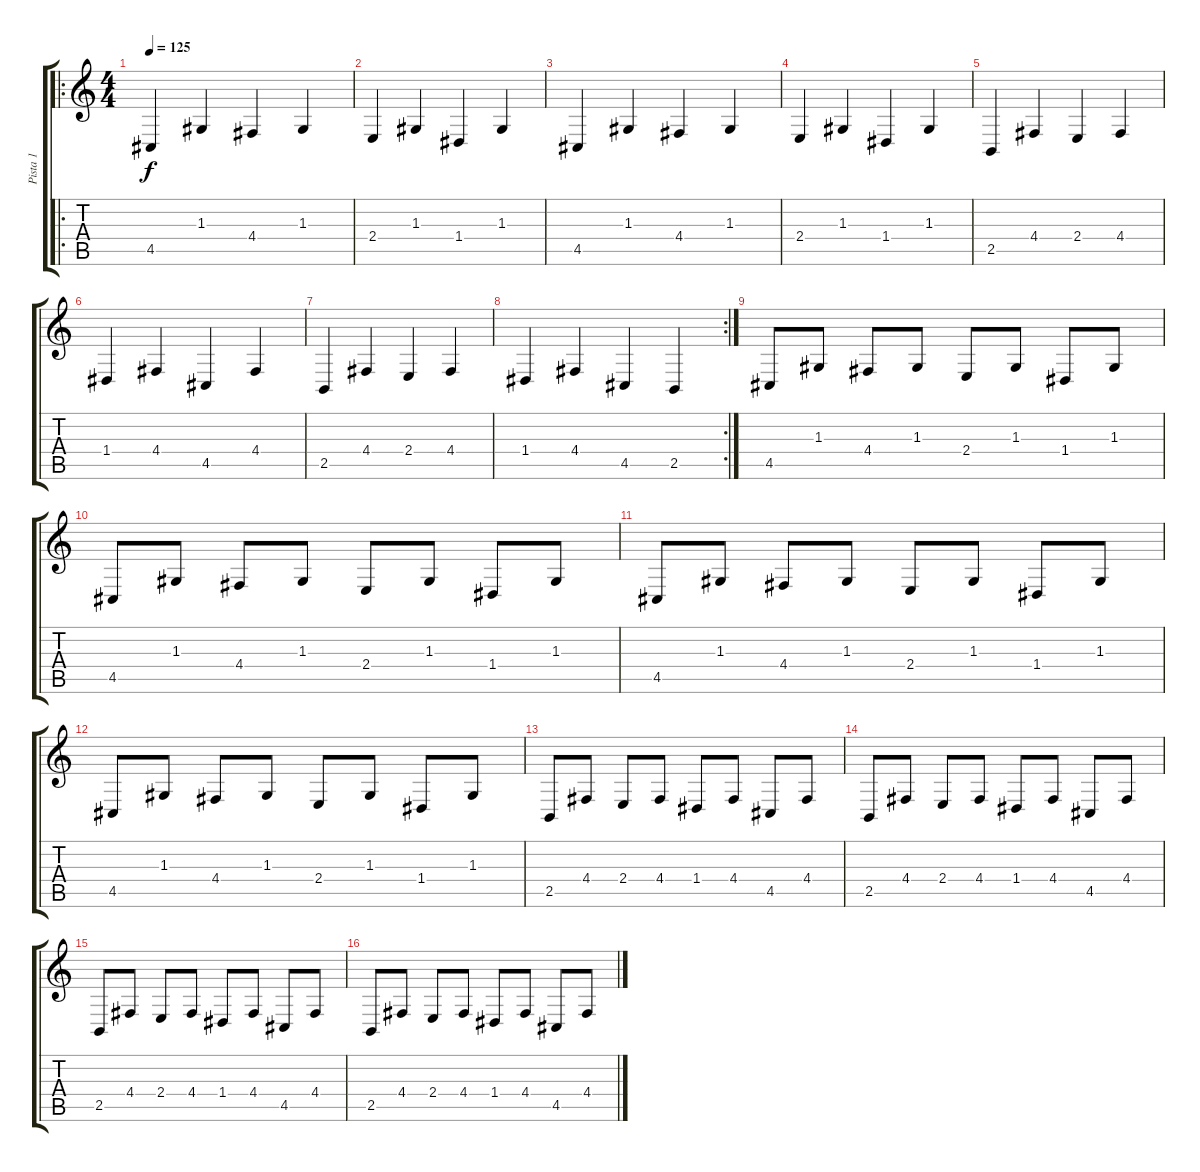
\track ("Pista 1" "Pista 1") {instrument orchestralharp}
\staff {score tabs}
\tuning (E4 B3 G3 D3 A2 E2) {hide}
\ro
\ts (4 4)
\tempo 125
\clef g2
\ks c
4.5.4{dy f} 1.3.4 4.4.4 1.3.4 |
2.4.4 1.3.4 1.4.4 1.3.4 |
4.5.4 1.3.4 4.4.4 1.3.4 |
2.4.4 1.3.4 1.4.4 1.3.4 |
2.5.4 4.4.4 2.4.4 4.4.4 |
1.4.4 4.4.4 4.5.4 4.4.4 |
2.5.4 4.4.4 2.4.4 4.4.4 |
\rc 2
1.4.4 4.4.4 4.5.4 2.5.4 |
4.5.8 1.3.8 4.4.8 1.3.8 2.4.8 1.3.8 1.4.8 1.3.8 |
4.5.8 1.3.8 4.4.8 1.3.8 2.4.8 1.3.8 1.4.8 1.3.8 |
4.5.8 1.3.8 4.4.8 1.3.8 2.4.8 1.3.8 1.4.8 1.3.8 |
4.5.8 1.3.8 4.4.8 1.3.8 2.4.8 1.3.8 1.4.8 1.3.8 |
2.5.8 4.4.8 2.4.8 4.4.8 1.4.8 4.4.8 4.5.8 4.4.8 |
2.5.8 4.4.8 2.4.8 4.4.8 1.4.8 4.4.8 4.5.8 4.4.8 |
2.5.8 4.4.8 2.4.8 4.4.8 1.4.8 4.4.8 4.5.8 4.4.8 |
2.5.8 4.4.8 2.4.8 4.4.8 1.4.8 4.4.8 4.5.8 4.4.8
